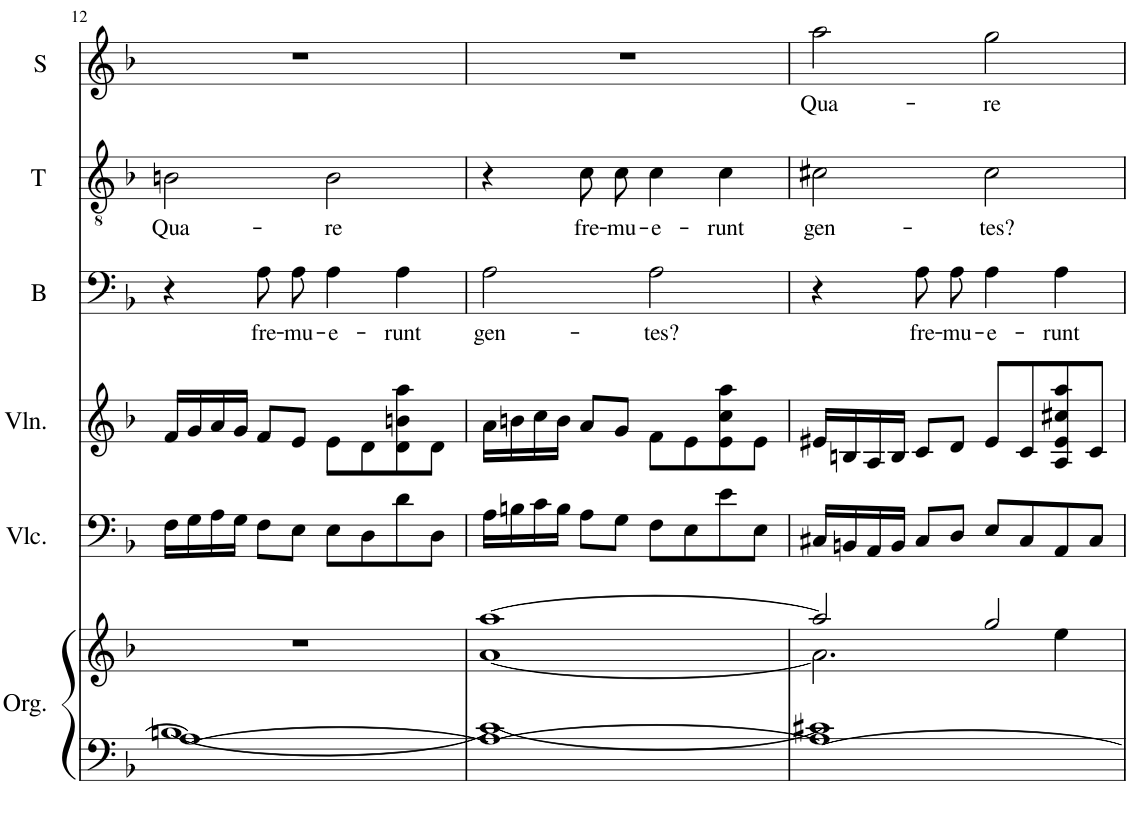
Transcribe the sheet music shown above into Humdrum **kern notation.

**kern	**kern	**kern	**kern	**kern	**text	**kern	**text	**kern	**text
*part6	*part6	*part5	*part4	*part3	*part3	*part2	*part2	*part1	*part1
*staff7	*staff6	*staff5	*staff4	*staff3	*staff3	*staff2	*staff2	*staff1	*staff1
*I"Orgue	*	*I"Violoncelle	*I"Violon	*I"B	*	*I"T	*	*I"S	*
*I'Org.	*	*I'Vlc.	*I'Vln.	*I'B	*	*I'T	*	*I'S	*
!!LO:PB:g=z
*clefF4	*clefG2	*clefF4	*clefG2	*clefF4	*	*clefGv2	*	*clefG2	*
*k[b-]	*k[b-]	*k[b-]	*k[b-]	*k[b-]	*	*k[b-]	*	*k[b-]	*
*M4/4	*M4/4	*M4/4	*M4/4	*M4/4	*	*M4/4	*	*M4/4	*
=12	=12	=12	=12	=12	=12	=12	=12	=12	=12
*^	*	*	*	*	*	*	*	*	*
!	!	!	!	!	!	!	!	!LO:LY:b	!	!
1A_	1Bn	1r	16F\LL	16f/LL	4r	.	2Bn\	Qua-	1r	.
.	.	.	16G\	16g/	.	.	.	.	.	.
.	.	.	16A\	16a/	.	.	.	.	.	.
.	.	.	16G\JJ	16g/JJ	.	.	.	.	.	.
!	!	!	!	!	!	!LO:LY:b	!	!	!	!
.	.	.	8F\L	8f/L	8A\L	fre-	.	.	.	.
!	!	!	!	!	!	!LO:LY:b	!	!	!	!
.	.	.	8E\J	8e/J	8A\J	-mu-	.	.	.	.
!	!	!	!	!	!	!LO:LY:b	!	!LO:LY:b	!	!
.	.	.	8E\L	8e\L	4A\	-e-	2B\	-re	.	.
.	.	.	8D\	8d\	.	.	.	.	.	.
!	!	!	!	!	!	!LO:LY:b	!	!	!	!
.	.	.	8d\	8d\ 8bn\ 8aa\	4A\	-runt	.	.	.	.
.	.	.	8D\J	8d\J	.	.	.	.	.	.
=13	=13	=13	=13	=13	=13	=13	=13	=13	=13	=13
*	*	*^	*	*	*	*	*	*	*	*
!	!	!	!	!	!	!	!LO:LY:b	!	!	!	!
1A_	1c	[1aa	[1a	16A\LL	16a\LL	2A\	gen-	4r	.	1r	.
.	.	.	.	16Bn\	16bn\	.	.	.	.	.	.
.	.	.	.	16c\	16cc\	.	.	.	.	.	.
.	.	.	.	16B\JJ	16b\JJ	.	.	.	.	.	.
!	!	!	!	!	!	!	!	!	!LO:LY:b	!	!
.	.	.	.	8A\L	8a/L	.	.	8c\L	fre-	.	.
!	!	!	!	!	!	!	!	!	!LO:LY:b	!	!
.	.	.	.	8G\J	8g/J	.	.	8c\J	-mu-	.	.
!	!	!	!	!	!	!	!LO:LY:b	!	!LO:LY:b	!	!
.	.	.	.	8F\L	8f\L	2A\	-tes?	4c\	-e-	.	.
.	.	.	.	8E\	8e\	.	.	.	.	.	.
!	!	!	!	!	!	!	!	!	!LO:LY:b	!	!
.	.	.	.	8e\	8e\ 8cc\ 8aa\	.	.	4c\	-runt	.	.
.	.	.	.	8E\J	8e\J	.	.	.	.	.	.
=14	=14	=14	=14	=14	=14	=14	=14	=14	=14	=14	=14
!	!	!	!	!	!	!	!	!	!LO:LY:b	!	!LO:LY:b
1A_	1c#X	2aa/]	2.a\]	16C#X/LL	16e#X/LL	4r	.	2c#X\	gen-	2aa\	Qua-
.	.	.	.	16BBn/	16Bn/	.	.	.	.	.	.
.	.	.	.	16AA/	16A/	.	.	.	.	.	.
.	.	.	.	16BB/JJ	16B/JJ	.	.	.	.	.	.
!	!	!	!	!	!	!	!LO:LY:b	!	!	!	!
.	.	.	.	8C#/L	8c/L	8A\L	fre-	.	.	.	.
!	!	!	!	!	!	!	!LO:LY:b	!	!	!	!
.	.	.	.	8D/J	8d/J	8A\J	-mu-	.	.	.	.
!	!	!	!	!	!	!	!LO:LY:b	!	!LO:LY:b	!	!LO:LY:b
.	.	2gg/	.	8E/L	8e#/L	4A\	-e-	2c#\	-tes?	2gg\	-re
.	.	.	.	8C#/	8c/	.	.	.	.	.	.
!	!	!	!	!	!	!	!LO:LY:b	!	!	!	!
.	.	.	4ee\	8AA/	8A/ 8e#/ 8cc#X/ 8aa/	4A\	-runt	.	.	.	.
.	.	.	.	8C#/J	8c/J	.	.	.	.	.	.
*v	*v	*	*	*	*	*	*	*	*	*	*
*	*v	*v	*	*	*	*	*	*	*	*
=	=	=	=	=	=	=	=	=	=
*-	*-	*-	*-	*-	*-	*-	*-	*-	*-
